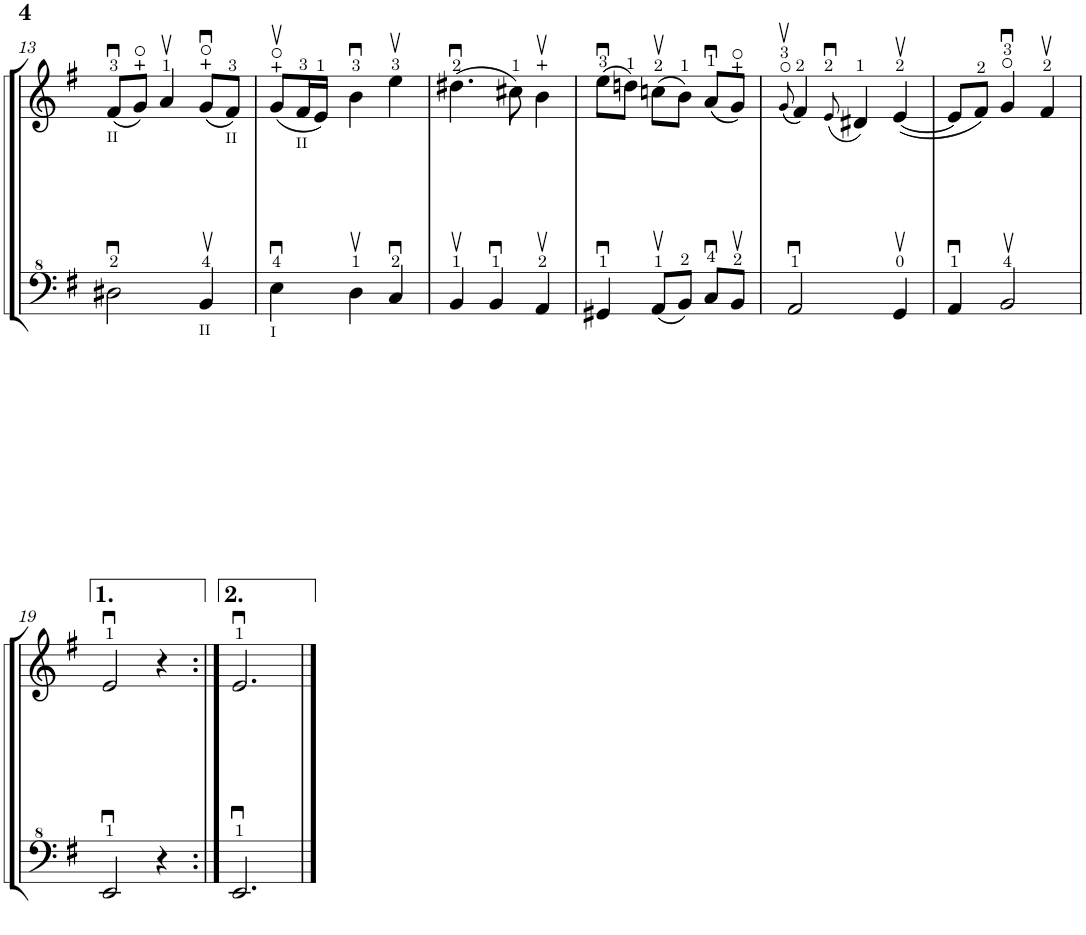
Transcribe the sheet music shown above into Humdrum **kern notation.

**kern	**kern
*part2	*part1
*staff2	*staff1
*I"Contrabass 2	*I"Contrabass 1
*I'Cb	*I'Cb
!!LO:PB:g=z
*clefF^4	*clefG2
*Trd7c12	*Trd7c12
*k[f#]	*k[f#]
*M3/4	*M3/4
=13	=13
!	!LO:TX:b:t=II
2d#X\	(8f#/L
.	8g/J)
.	4a/
!LO:TX:b:t=II	!
4B/	(8g/L
!	!LO:TX:b:t=II
.	8f#/J)
=14	=14
!LO:TX:b:t=I	!
4e\	(8g/L
!	!LO:TX:b:t=II
.	16f#/L
.	16e/JJ)
4d\	4b\
4c/	4ee\
=15	=15
4B/	(4.dd#X\
4B/	.
.	8cc#X\)
4A/	4b\
=16	=16
4G#X/	(8ee\L
.	8ddn\J)
(8A/L	(8ccn\L
8B/J)	8b\J)
8c/L	(8a/L
8B/J	8g/J)
=17	=17
.	(8qg/
2A/	4f#/)
.	(8qe/
.	4d#X/)
4G/	([4e/
=18	=18
4A/	8e/L]
.	8f#/J)
2B/	4g/
.	4f#/
!!LO:LB:g=z
=19	=19
2E/	2e/
4r	4r
=20:|!	=20:|!
2.E/	2.e/
==	==
*-	*-
